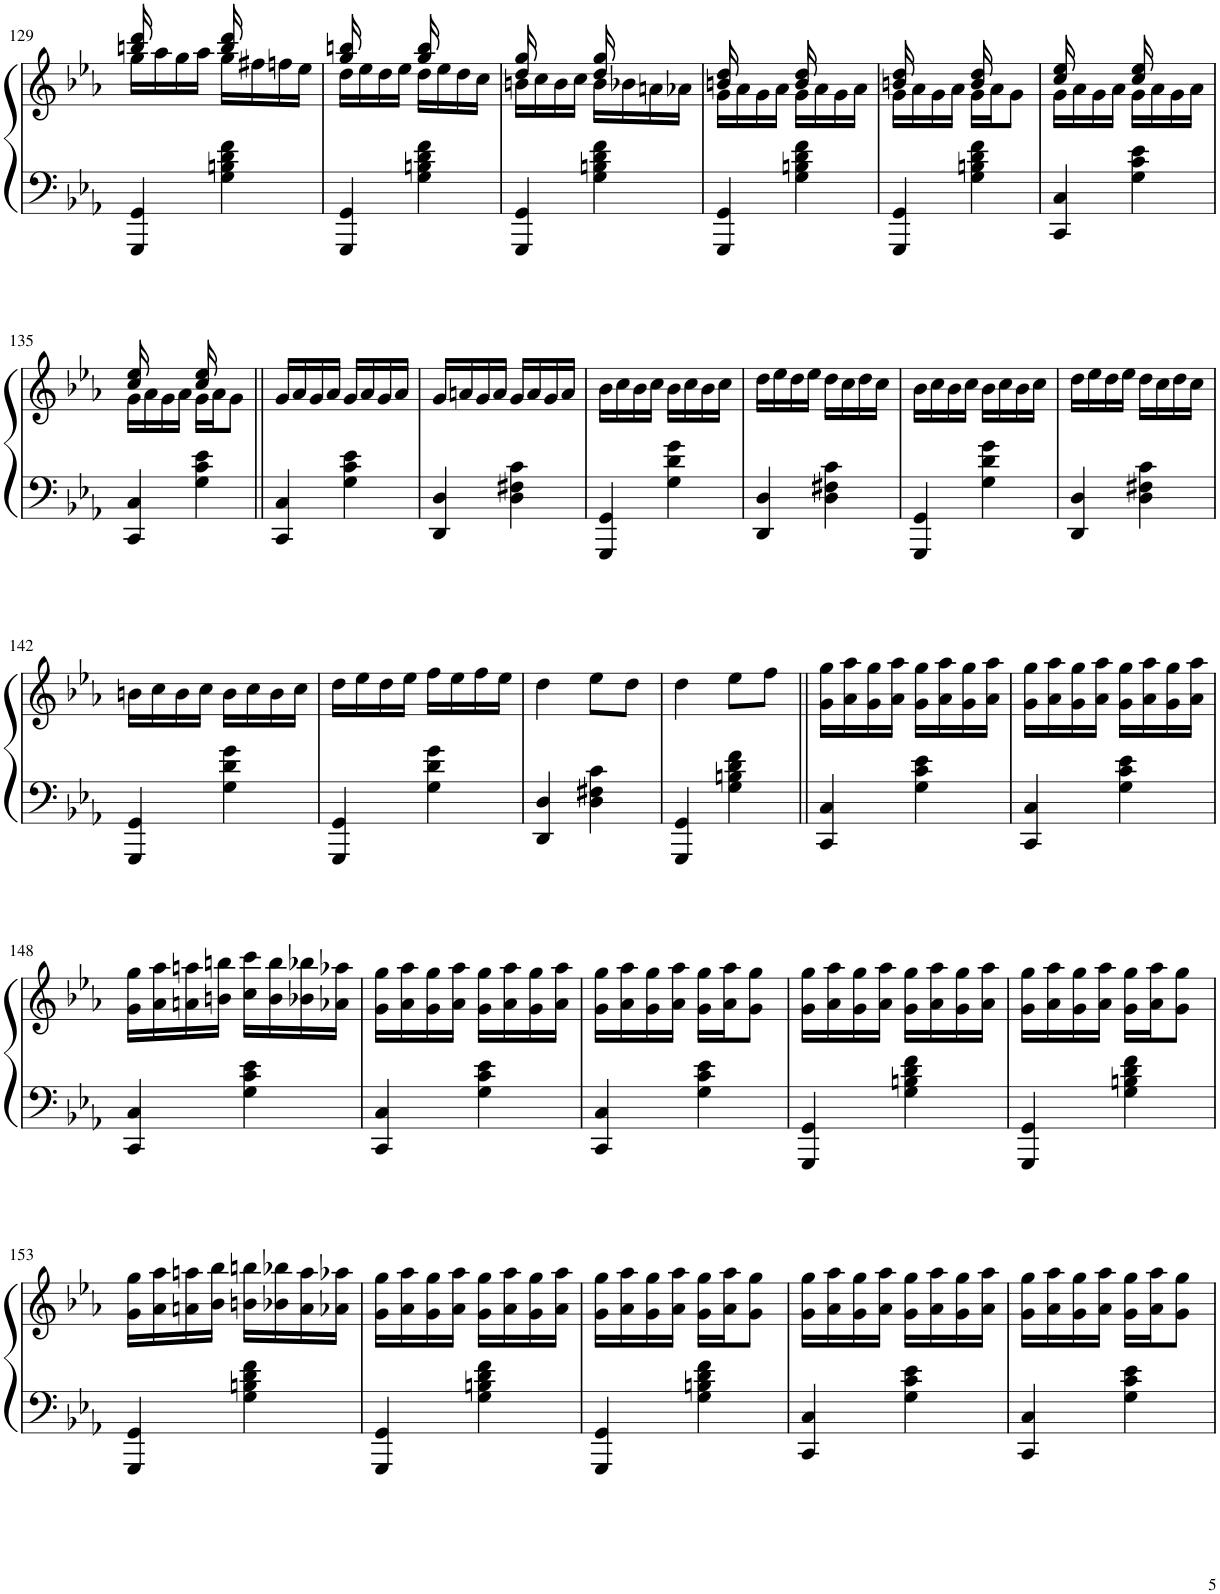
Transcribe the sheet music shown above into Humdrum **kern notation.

**kern	**kern
*part1	*part1
*staff2	*staff1
*I"Piano	*
*I'Pno.	*
!!LO:PB:g=z
*clefF4	*clefG2
*k[b-e-a-]	*k[b-e-a-]
*M2/4	*M2/4
=129	=129
*	*^
4GGG/ 4GG/	16gg\LL	16bbn/ 16ddd/
.	16aa-\	8.ryy
.	16gg\	.
.	16aa-\JJ	.
4G\ 4Bn\ 4d\ 4f\	16gg\LL	16bb/ 16ddd/
.	16ff#X\	8.ryy
.	16ffn\	.
.	16ee-\JJ	.
=130	=130	=130
4GGG/ 4GG/	16dd\LL	16gg/ 16bbn/
.	16ee-\	8.ryy
.	16dd\	.
.	16ee-\JJ	.
4G\ 4Bn\ 4d\ 4f\	16dd\LL	16gg/ 16bb/
.	16ee-\	8.ryy
.	16dd\	.
.	16cc\JJ	.
=131	=131	=131
4GGG/ 4GG/	16bn\LL	16dd/ 16gg/
.	16cc\	8.ryy
.	16b\	.
.	16cc\JJ	.
4G\ 4Bn\ 4d\ 4f\	16b\LL	16dd/ 16gg/
.	16b-X\	8.ryy
.	16an\	.
.	16a-X\JJ	.
=132	=132	=132
4GGG/ 4GG/	16g\LL	16bn/ 16dd/
.	16a-\	8.ryy
.	16g\	.
.	16a-\JJ	.
4G\ 4Bn\ 4d\ 4f\	16g\LL	16b/ 16dd/
.	16a-\	8.ryy
.	16g\	.
.	16a-\JJ	.
=133	=133	=133
4GGG/ 4GG/	16g\LL	16bn/ 16dd/
.	16a-\	8.ryy
.	16g\	.
.	16a-\JJ	.
4G\ 4Bn\ 4d\ 4f\	16g\LL	16b/ 16dd/
.	16a-\J	8.ryy
.	8g\J	.
=134	=134	=134
4CC/ 4C/	16g\LL	16cc/ 16ee-/
.	16a-\	8.ryy
.	16g\	.
.	16a-\JJ	.
4G\ 4c\ 4e-\	16g\LL	16cc/ 16ee-/
.	16a-\	8.ryy
.	16g\	.
.	16a-\JJ	.
!!LO:LB:g=z	!!
=135	=135	=135
4CC/ 4C/	16g\LL	16cc/ 16ee-/
.	16a-\	8.ryy
.	16g\	.
.	16a-\JJ	.
4G\ 4c\ 4e-\	16g\LL	16cc/ 16ee-/
.	16a-\J	8.ryy
.	8g\J	.
*	*v	*v
=136||	=136||
4CC/ 4C/	16g/LL
.	16a-/
.	16g/
.	16a-/JJ
4G\ 4c\ 4e-\	16g/LL
.	16a-/
.	16g/
.	16a-/JJ
=137	=137
4DD/ 4D/	16g/LL
.	16an/
.	16g/
.	16a/JJ
4D\ 4F#X\ 4c\	16g/LL
.	16a/
.	16g/
.	16a/JJ
=138	=138
4GGG/ 4GG/	16b-\LL
.	16cc\
.	16b-\
.	16cc\JJ
4G\ 4d\ 4g\	16b-\LL
.	16cc\
.	16b-\
.	16cc\JJ
=139	=139
4DD/ 4D/	16dd\LL
.	16ee-\
.	16dd\
.	16ee-\JJ
4D\ 4F#X\ 4c\	16dd\LL
.	16cc\
.	16dd\
.	16cc\JJ
=140	=140
4GGG/ 4GG/	16b-\LL
.	16cc\
.	16b-\
.	16cc\JJ
4G\ 4d\ 4g\	16b-\LL
.	16cc\
.	16b-\
.	16cc\JJ
=141	=141
4DD/ 4D/	16dd\LL
.	16ee-\
.	16dd\
.	16ee-\JJ
4D\ 4F#X\ 4c\	16dd\LL
.	16cc\
.	16dd\
.	16cc\JJ
!!LO:LB:g=z
=142	=142
4GGG/ 4GG/	16bn\LL
.	16cc\
.	16b\
.	16cc\JJ
4G\ 4d\ 4g\	16b\LL
.	16cc\
.	16b\
.	16cc\JJ
=143	=143
4GGG/ 4GG/	16dd\LL
.	16ee-\
.	16dd\
.	16ee-\JJ
4G\ 4d\ 4g\	16ff\LL
.	16ee-\
.	16ff\
.	16ee-\JJ
=144	=144
4DD/ 4D/	4dd\
4D\ 4F#X\ 4c\	8ee-\L
.	8dd\J
=145	=145
4GGG/ 4GG/	4dd\
4G\ 4Bn\ 4d\ 4f\	8ee-\L
.	8ff\J
=146||	=146||
4CC/ 4C/	16g\ 16gg\LL
.	16a-\ 16aa-\
.	16g\ 16gg\
.	16a-\ 16aa-\JJ
4G\ 4c\ 4e-\	16g\ 16gg\LL
.	16a-\ 16aa-\
.	16g\ 16gg\
.	16a-\ 16aa-\JJ
=147	=147
4CC/ 4C/	16g\ 16gg\LL
.	16a-\ 16aa-\
.	16g\ 16gg\
.	16a-\ 16aa-\JJ
4G\ 4c\ 4e-\	16g\ 16gg\LL
.	16a-\ 16aa-\
.	16g\ 16gg\
.	16a-\ 16aa-\JJ
!!LO:LB:g=z
=148	=148
4CC/ 4C/	16g\ 16gg\LL
.	16a-\ 16aa-\
.	16an\ 16aan\
.	16bn\ 16bbn\JJ
4G\ 4c\ 4e-\	16cc\ 16ccc\LL
.	16b\ 16bb\
.	16b-X\ 16bb-X\
.	16a-X\ 16aa-X\JJ
=149	=149
4CC/ 4C/	16g\ 16gg\LL
.	16a-\ 16aa-\
.	16g\ 16gg\
.	16a-\ 16aa-\JJ
4G\ 4c\ 4e-\	16g\ 16gg\LL
.	16a-\ 16aa-\
.	16g\ 16gg\
.	16a-\ 16aa-\JJ
=150	=150
4CC/ 4C/	16g\ 16gg\LL
.	16a-\ 16aa-\
.	16g\ 16gg\
.	16a-\ 16aa-\JJ
4G\ 4c\ 4e-\	16g\ 16gg\LL
.	16a-\ 16aa-\J
.	8g\ 8gg\J
=151	=151
4GGG/ 4GG/	16g\ 16gg\LL
.	16a-\ 16aa-\
.	16g\ 16gg\
.	16a-\ 16aa-\JJ
4G\ 4Bn\ 4d\ 4f\	16g\ 16gg\LL
.	16a-\ 16aa-\
.	16g\ 16gg\
.	16a-\ 16aa-\JJ
=152	=152
4GGG/ 4GG/	16g\ 16gg\LL
.	16a-\ 16aa-\
.	16g\ 16gg\
.	16a-\ 16aa-\JJ
4G\ 4Bn\ 4d\ 4f\	16g\ 16gg\LL
.	16a-\ 16aa-\J
.	8g\ 8gg\J
!!LO:LB:g=z
=153	=153
4GGG/ 4GG/	16g\ 16gg\LL
.	16a-\ 16aa-\
.	16an\ 16aan\
.	16b-\ 16bb-\JJ
4G\ 4Bn\ 4d\ 4f\	16bn\ 16bbn\LL
.	16b-X\ 16bb-X\
.	16a\ 16aa\
.	16a-X\ 16aa-X\JJ
=154	=154
4GGG/ 4GG/	16g\ 16gg\LL
.	16a-\ 16aa-\
.	16g\ 16gg\
.	16a-\ 16aa-\JJ
4G\ 4Bn\ 4d\ 4f\	16g\ 16gg\LL
.	16a-\ 16aa-\
.	16g\ 16gg\
.	16a-\ 16aa-\JJ
=155	=155
4GGG/ 4GG/	16g\ 16gg\LL
.	16a-\ 16aa-\
.	16g\ 16gg\
.	16a-\ 16aa-\JJ
4G\ 4Bn\ 4d\ 4f\	16g\ 16gg\LL
.	16a-\ 16aa-\J
.	8g\ 8gg\J
=156	=156
4CC/ 4C/	16g\ 16gg\LL
.	16a-\ 16aa-\
.	16g\ 16gg\
.	16a-\ 16aa-\JJ
4G\ 4c\ 4e-\	16g\ 16gg\LL
.	16a-\ 16aa-\
.	16g\ 16gg\
.	16a-\ 16aa-\JJ
=157	=157
4CC/ 4C/	16g\ 16gg\LL
.	16a-\ 16aa-\
.	16g\ 16gg\
.	16a-\ 16aa-\JJ
4G\ 4c\ 4e-\	16g\ 16gg\LL
.	16a-\ 16aa-\J
.	8g\ 8gg\J
=	=
*-	*-
